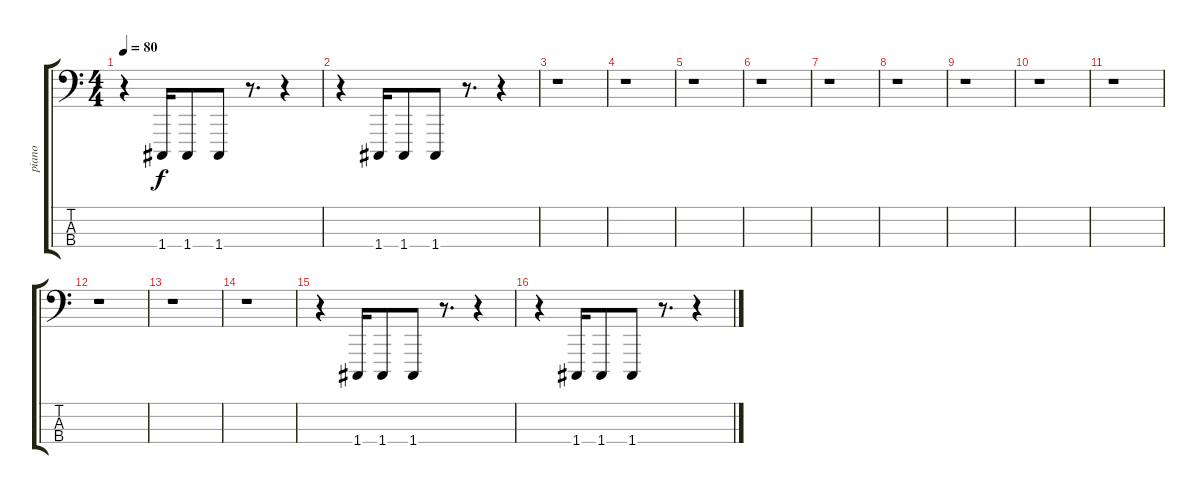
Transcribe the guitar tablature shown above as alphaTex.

\track ("piano" "piano") {instrument acousticgrandpiano}
\staff {score tabs}
\tuning (Eb2 Bb1 F1 C1) {hide}
\ts (4 4)
\tempo 80
\clef f4
\ks c
r.4{dy f} 1.4.16 1.4.8 1.4.8 r.8{d} r.4 |
r.4 1.4.16 1.4.8 1.4.8 r.8{d} r.4 |
r.1 |
r.1 |
r.1 |
r.1 |
r.1 |
r.1 |
r.1 |
r.1 |
r.1 |
r.1 |
r.1 |
r.1 |
r.4 1.4.16 1.4.8 1.4.8 r.8{d} r.4 |
r.4 1.4.16 1.4.8 1.4.8 r.8{d} r.4
